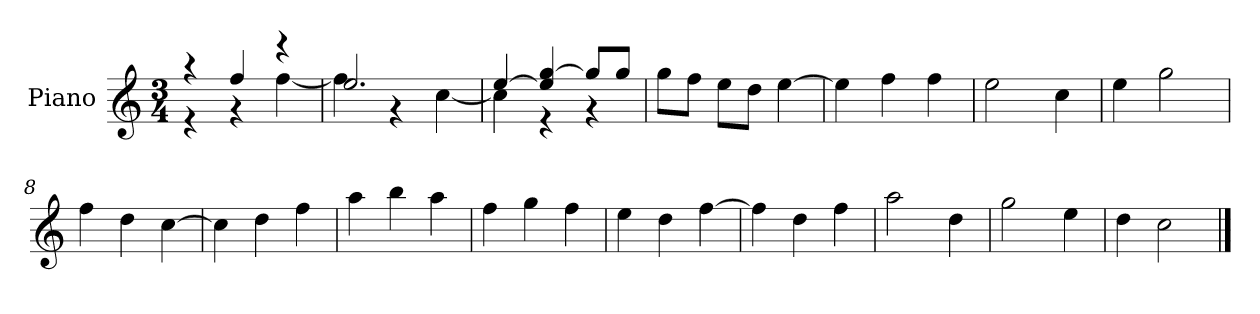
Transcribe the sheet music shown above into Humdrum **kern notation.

**kern
*part1
*staff1
*I"Piano
*I'P-no
*clefG2
*k[]
*M3/4
*MM179
=1
*^
4r	4r
4ff/	4r
4r	[4ff\
=2	=2
2.ee/	4ff\]
.	4r
.	[4cc\
=3	=3
[4ee/	4cc\]
4ee/] [4gg/	4r
8gg/L]	4r
8gg/J	.
*v	*v
=4
8gg\L
8ff\J
8ee\L
8dd\J
[4ee\
=5
4ee\]
4ff\
4ff\
=6
2ee\
4cc\
=7
4ee\
2gg\
=8
4ff\
4dd\
[4cc\
=9
4cc\]
4dd\
4ff\
=10
4aa\
4bb\
4aa\
!!LO:LB:g=z
=11
4ff\
4gg\
4ff\
=12
4ee\
4dd\
[4ff\
=13
4ff\]
4dd\
4ff\
=14
2aa\
4dd\
=15
2gg\
4ee\
=16
4dd\
2cc\
==
*-
